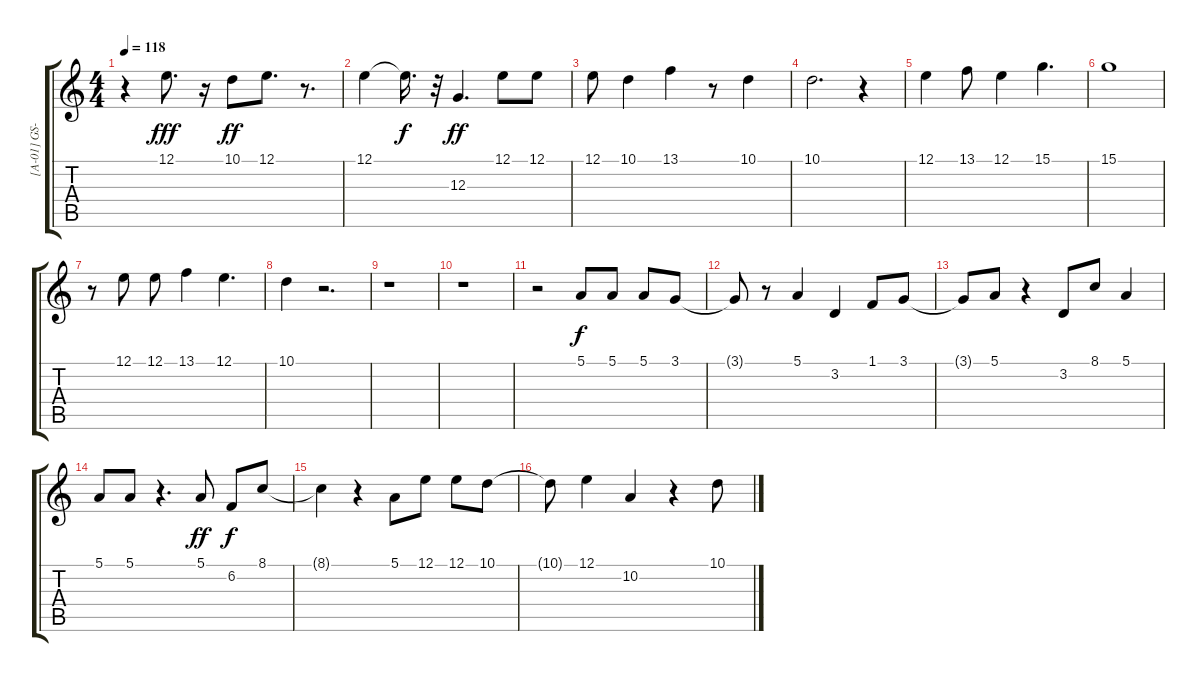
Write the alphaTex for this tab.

\track ("[A-01] GS-CTR/USER EXC/VOC" "[A-01] GS-") {instrument trombone}
\staff {score tabs}
\tuning (E4 B3 G3 D3 A2 E2) {hide}
\ts (4 4)
\tempo 118
\clef g2
\ks c
r.4{dy f} 12.1.8{d dy fff} r.16 10.1.8{dy ff} 12.1.8{d} r.8{d} |
12.1.4 12.1{t}.16{d dy f} r.32 12.3.4{d dy ff} 12.1.8 12.1.8 |
12.1.8 10.1.4 13.1.4 r.8 10.1.4 |
10.1.2{d} r.4 |
12.1.4 13.1.8 12.1.4 15.1.4{d} |
15.1.1 |
r.8 12.1.8 12.1.8 13.1.4 12.1.4{d} |
10.1.4 r.2{d} |
r.1 |
r.1 |
r.2 5.1.8{dy f} 5.1.8 5.1.8 3.1.8 |
3.1{t}.8 r.8 5.1.4 3.2.4 1.1.8 3.1.8 |
3.1{t}.8 5.1.8 r.4 3.2.8 8.1.8 5.1.4 |
5.1.8 5.1.8 r.4{d} 5.1.8{dy ff} 6.2.8{dy f} 8.1.8 |
8.1{t}.4 r.4 5.1.8 12.1.8 12.1.8 10.1.8 |
10.1{t}.8 12.1.4 10.2.4 r.4 10.1.8
